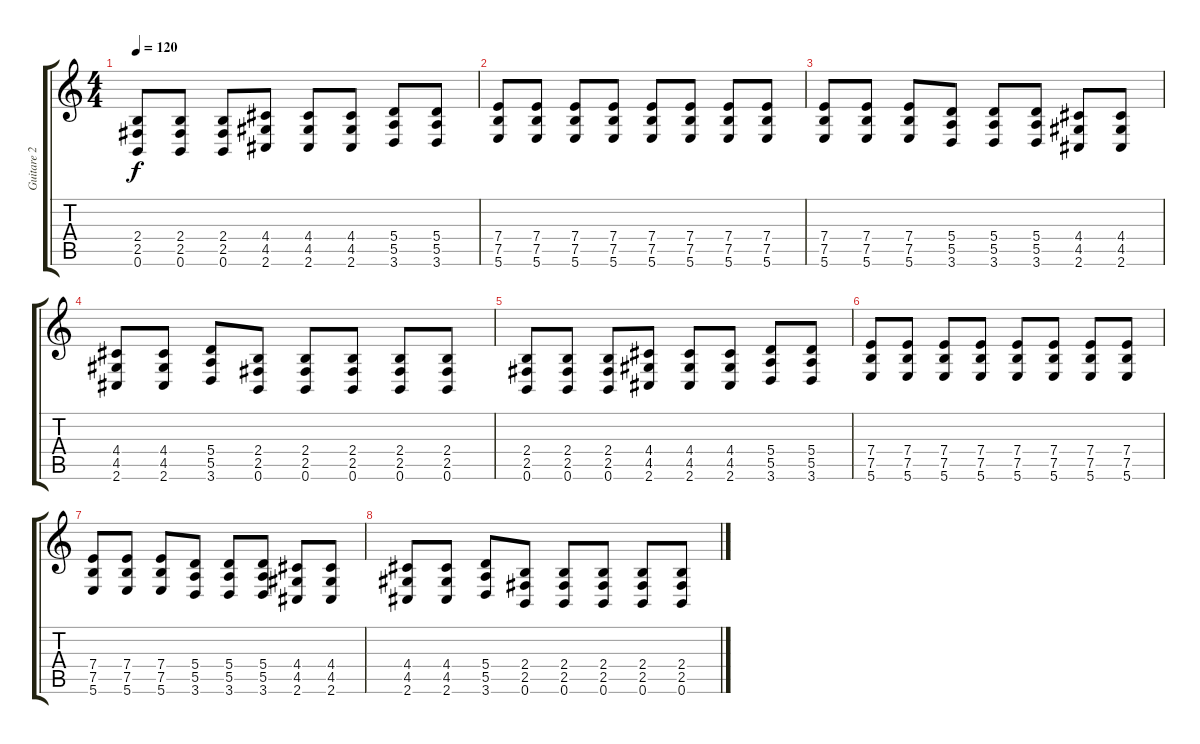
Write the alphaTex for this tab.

\track ("Guitare 2" "Guitare 2") {instrument distortionguitar}
\staff {score tabs}
\tuning (B3 Gb3 D3 A2 E2 B1) {hide}
\ts (4 4)
\tempo 120
\clef g2
\ks c
(2.4 2.5 0.6).8{dy f} (2.4 2.5 0.6).8 (2.4 2.5 0.6).8 (4.4 4.5 2.6).8 (4.4 4.5 2.6).8 (4.4 4.5 2.6).8 (5.4 5.5 3.6).8 (5.4 5.5 3.6).8 |
(7.4 7.5 5.6).8 (7.4 7.5 5.6).8 (7.4 7.5 5.6).8 (7.4 7.5 5.6).8 (7.4 7.5 5.6).8 (7.4 7.5 5.6).8 (7.4 7.5 5.6).8 (7.4 7.5 5.6).8 |
(7.4 7.5 5.6).8 (7.4 7.5 5.6).8 (7.4 7.5 5.6).8 (5.4 5.5 3.6).8 (5.4 5.5 3.6).8 (5.4 5.5 3.6).8 (4.4 4.5 2.6).8 (4.4 4.5 2.6).8 |
(4.4 4.5 2.6).8 (4.4 4.5 2.6).8 (5.4 5.5 3.6).8 (2.4 2.5 0.6).8 (2.4 2.5 0.6).8 (2.4 2.5 0.6).8 (2.4 2.5 0.6).8 (2.4 2.5 0.6).8 |
(2.4 2.5 0.6).8 (2.4 2.5 0.6).8 (2.4 2.5 0.6).8 (4.4 4.5 2.6).8 (4.4 4.5 2.6).8 (4.4 4.5 2.6).8 (5.4 5.5 3.6).8 (5.4 5.5 3.6).8 |
(7.4 7.5 5.6).8 (7.4 7.5 5.6).8 (7.4 7.5 5.6).8 (7.4 7.5 5.6).8 (7.4 7.5 5.6).8 (7.4 7.5 5.6).8 (7.4 7.5 5.6).8 (7.4 7.5 5.6).8 |
(7.4 7.5 5.6).8 (7.4 7.5 5.6).8 (7.4 7.5 5.6).8 (5.4 5.5 3.6).8 (5.4 5.5 3.6).8 (5.4 5.5 3.6).8 (4.4 4.5 2.6).8 (4.4 4.5 2.6).8 |
(4.4 4.5 2.6).8 (4.4 4.5 2.6).8 (5.4 5.5 3.6).8 (2.4 2.5 0.6).8 (2.4 2.5 0.6).8 (2.4 2.5 0.6).8 (2.4 2.5 0.6).8 (2.4 2.5 0.6).8
